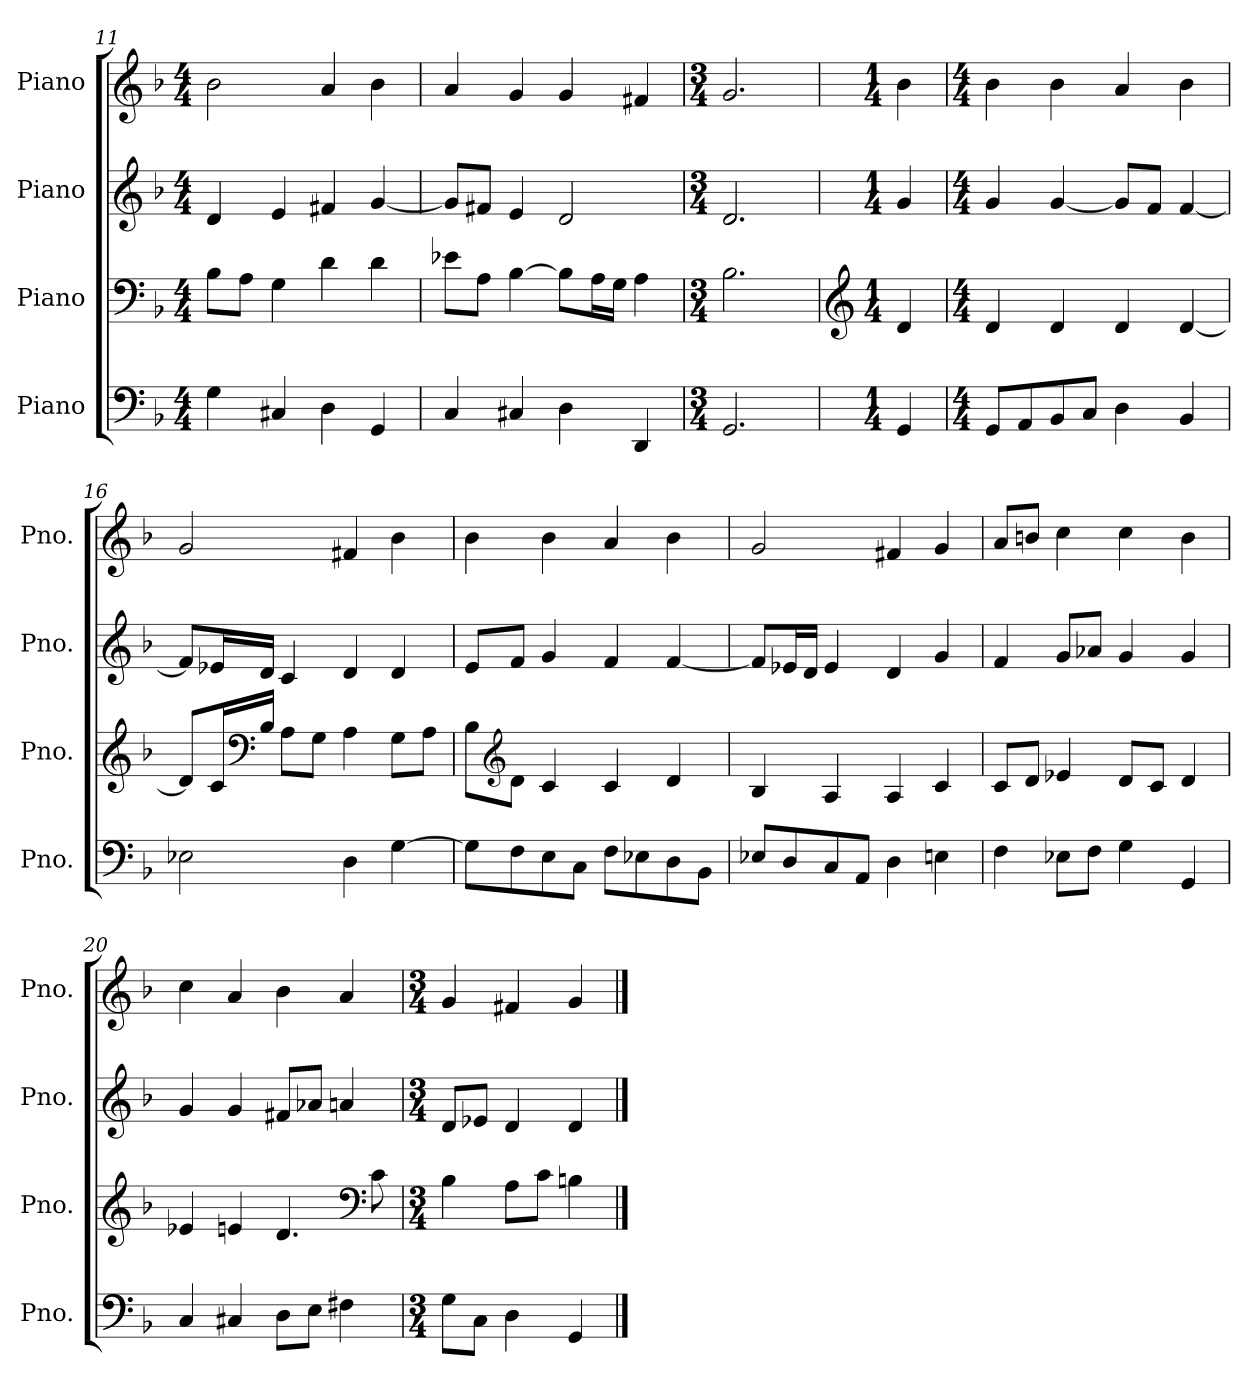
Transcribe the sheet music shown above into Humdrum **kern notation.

**kern	**kern	**kern	**kern
*part4	*part3	*part2	*part1
*staff4	*staff3	*staff2	*staff1
*I"Piano	*I"Piano	*I"Piano	*I"Piano
*I'Pno.	*I'Pno.	*I'Pno.	*I'Pno.
!!LO:LB:g=z
*clefF4	*clefF4	*clefG2	*clefG2
*k[b-]	*k[b-]	*k[b-]	*k[b-]
*M4/4	*M4/4	*M4/4	*M4/4
=11	=11	=11	=11
4G\	8B-\L	4d/	2b-\
.	8A\J	.	.
4C#X/	4G\	4e/	.
4D\	4d\	4f#X/	4a/
4GG/	4d\	[4g/	4b-\
=12	=12	=12	=12
4C/	8e-X\L	8g/L]	4a/
.	8A\J	8f#X/J	.
4C#X/	[4B-\	4e/	4g/
4D\	8B-\L]	2d/	4g/
.	16A\L	.	.
.	16G\JJ	.	.
4DD/	4A\	.	4f#X/
=13	=13	=13	=13
*M3/4	*M3/4	*M3/4	*M3/4
2.GG/	2.B-\	2.d/	2.g/
=14	=14	=14	=14
*	*clefG2	*	*
*M1/4	*M1/4	*M1/4	*M1/4
4GG/	4d/	4g/	4b-\
=15	=15	=15	=15
*M4/4	*M4/4	*M4/4	*M4/4
8GG/L	4d/	4g/	4b-\
8AA/	.	.	.
8BB-/	4d/	[4g/	4b-\
8C/J	.	.	.
4D\	4d/	8g/L]	4a/
.	.	8f/J	.
4BB-/	[4d/	[4f/	4b-\
=16	=16	=16	=16
2E-X\	8d/L]	8f/L]	2g/
.	16c/L	16e-X/L	.
*	*clefF4	*	*
.	16B-/JJ	16d/JJ	.
.	8A\L	4c/	.
.	8G\J	.	.
4D\	4A\	4d/	4f#X/
[4G\	8G\L	4d/	4b-\
.	8A\J	.	.
!!LO:PB:g=z
=17	=17	=17	=17
8G\L]	8B-\L	8e/L	4b-\
*	*clefG2	*	*
8F\	8d\J	8f/J	.
8E\	4c/	4g/	4b-\
8C\J	.	.	.
8F\L	4c/	4f/	4a/
8E-X\	.	.	.
8D\	4d/	[4f/	4b-\
8BB-\J	.	.	.
=18	=18	=18	=18
8E-X/L	4B-/	8f/L]	2g/
8D/	.	16e-X/L	.
.	.	16d/JJ	.
8C/	4A/	4e-/	.
8AA/J	.	.	.
4D\	4A/	4d/	4f#X/
4En\	4c/	4g/	4g/
=19	=19	=19	=19
4F\	8c/L	4f/	8a/L
.	8d/J	.	8bn/J
8E-X\L	4e-X/	8g/L	4cc\
8F\J	.	8a-X/J	.
4G\	8d/L	4g/	4cc\
.	8c/J	.	.
4GG/	4d/	4g/	4b\
=20	=20	=20	=20
4C/	4e-X/	4g/	4cc\
4C#X/	4en/	4g/	4a/
8D\L	4.d/	8f#X/L	4b-\
8E\J	.	8a-X/J	.
4F#X\	.	4an/	4a/
*	*clefF4	*	*
.	8c\	.	.
!!LO:LB:g=z
=21	=21	=21	=21
*M3/4	*M3/4	*M3/4	*M3/4
8G\L	4B-\	8d/L	4g/
8C\J	.	8e-X/J	.
4D\	8A\L	4d/	4f#X/
.	8c\J	.	.
4GG/	4Bn\	4d/	4g/
==	==	==	==
*-	*-	*-	*-
